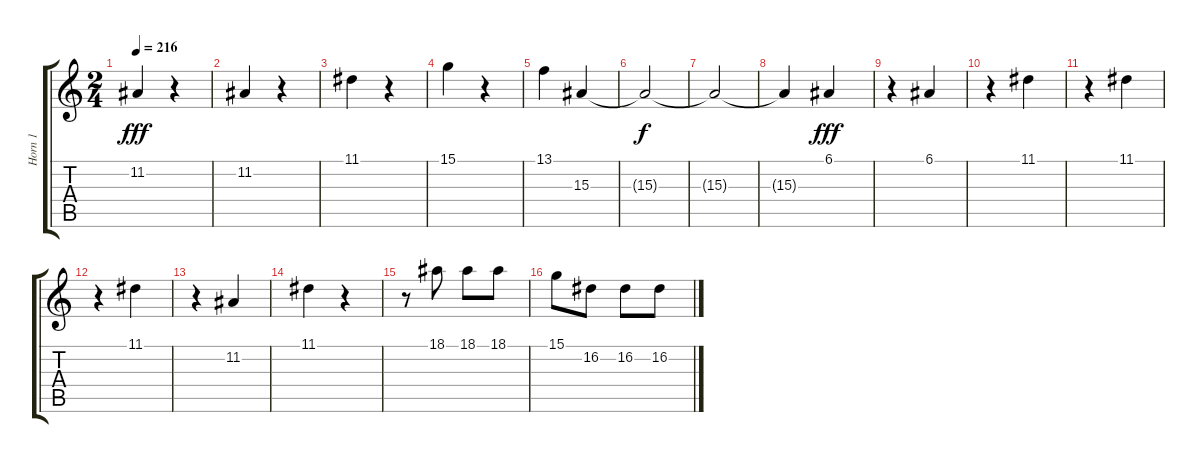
\track ("Horn 1" "Horn 1") {instrument frenchhorn}
\staff {score tabs}
\tuning (E4 B3 G3 D3 A2 E2) {hide}
\ts (2 4)
\tempo 216
\clef g2
\ks c
11.2.4{dy fff} r.4 |
11.2.4 r.4 |
11.1.4 r.4 |
15.1.4 r.4 |
13.1.4 15.3.4 |
15.3{t}.2{dy f} |
15.3{t}.2 |
15.3{t}.4 6.1.4{dy fff} |
r.4 6.1.4 |
r.4 11.1.4 |
r.4 11.1.4 |
r.4 11.1.4 |
r.4 11.2.4 |
11.1.4 r.4 |
r.8 18.1.8 18.1.8 18.1.8 |
15.1.8 16.2.8 16.2.8 16.2.8
